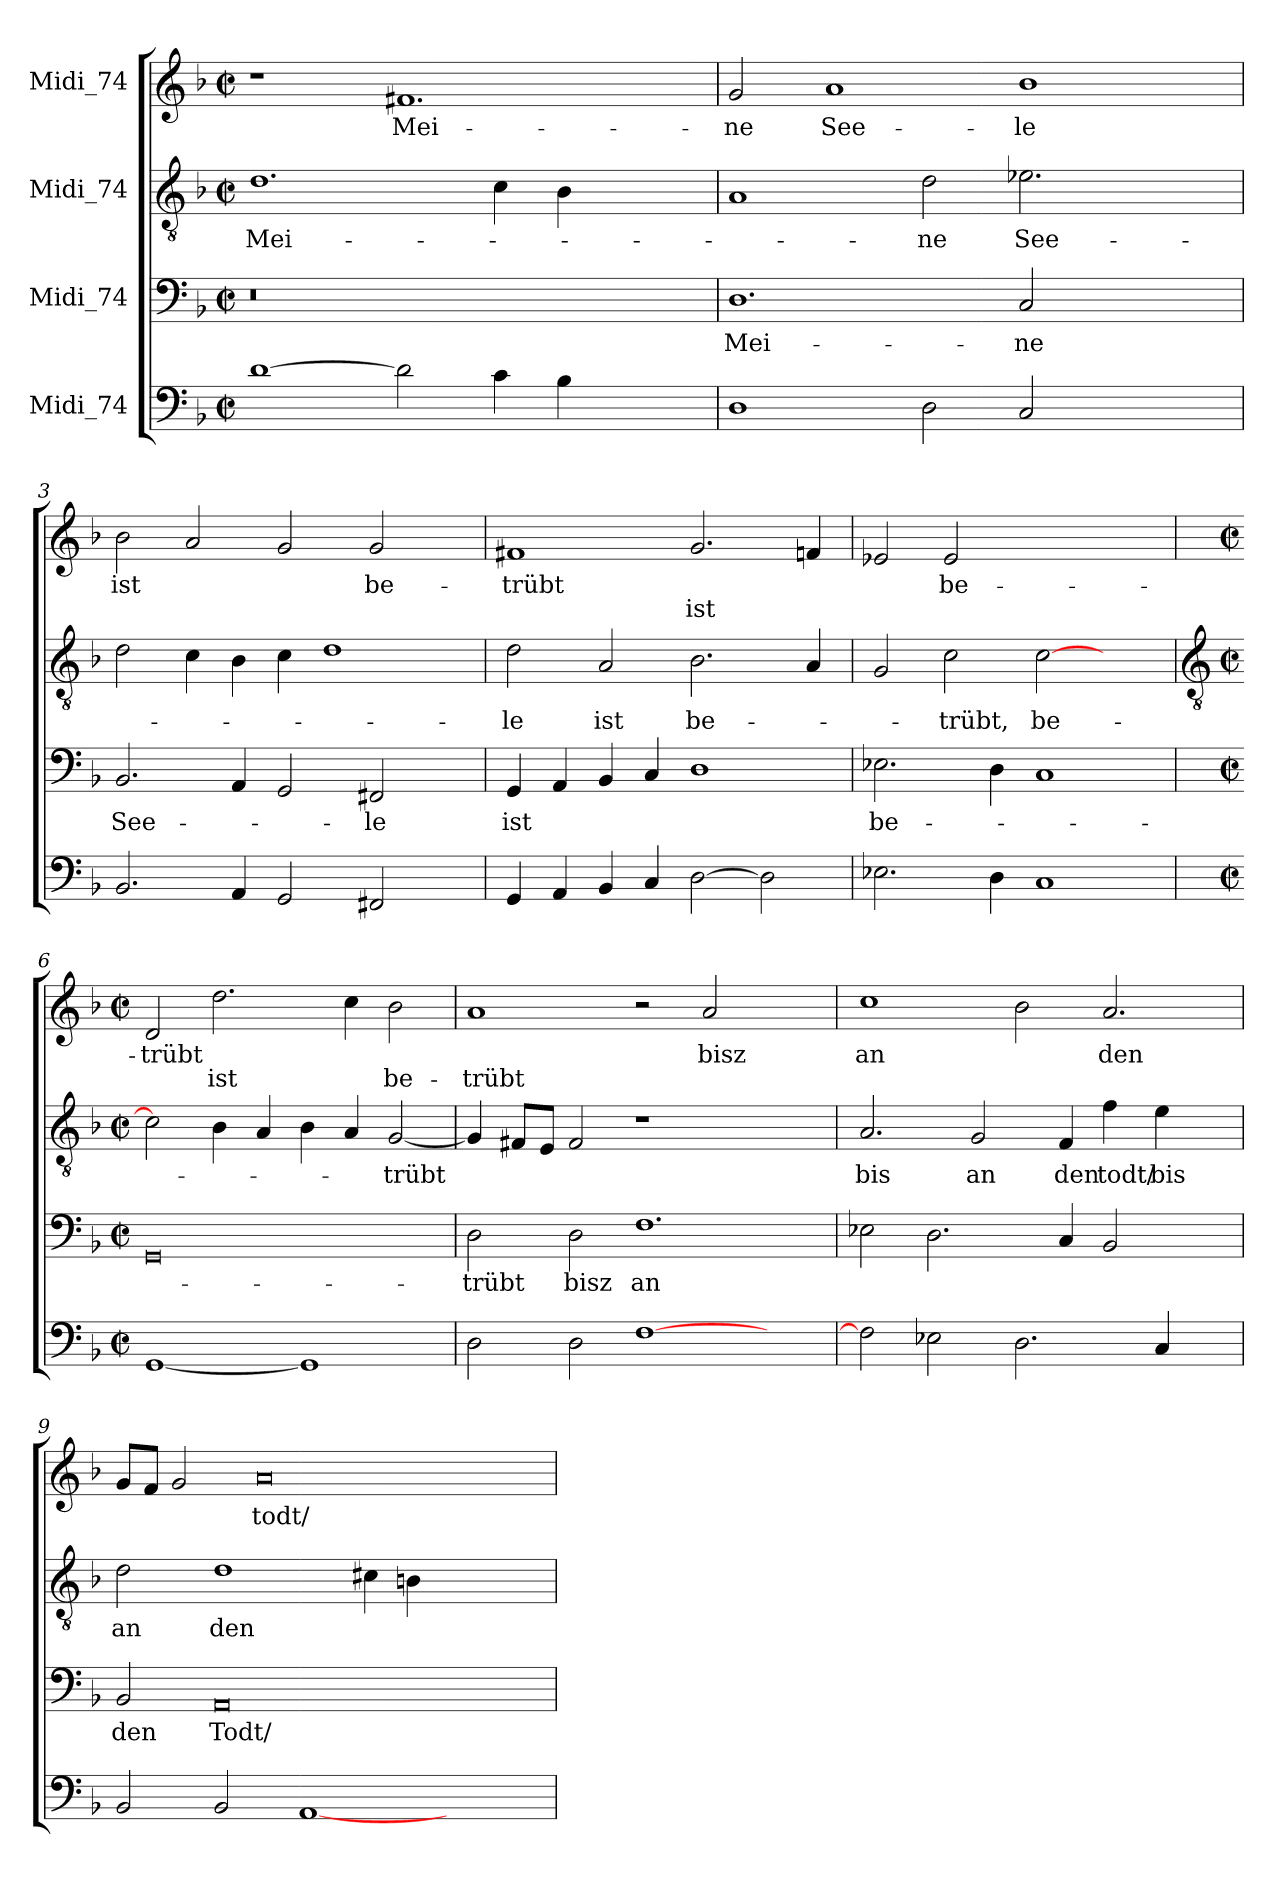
**kern	**kern	**text	**kern	**text	**kern	**text	**text
*part4	*part3	*part3	*part2	*part2	*part1	*part1	*part1
*staff4	*staff3	*staff3	*staff2	*staff2	*staff1	*staff1	*staff1
*I"Midi_74	*I"Midi_74	*	*I"Midi_74	*	*I"Midi_74	*	*
*clefF4	*clefF4	*	*clefGv2	*	*clefG2	*	*
*k[b-]	*k[b-]	*	*k[b-]	*	*k[b-]	*	*
*F:	*F:	*	*F:	*	*F:	*	*
*M4/2	*M4/2	*	*M4/2	*	*M4/2	*	*
*met(c|)	*met(c|)	*	*met(c|)	*	*met(c|)	*	*
=1	=1	=1	=1	=1	=1	=1	=1
!	!	!	!	!LO:LY:b	!	!	!
[1d	0r	.	1.d	Mei-	1r	.	.
!	!	!	!	!	!	!LO:LY:b	!
2d]	.	.	.	.	1.f#X	Mei-	.
4c	.	.	4c	.	.	.	.
4B-	.	.	4B-	.	.	.	.
2ryy	2ryy	.	2ryy	.	.	.	.
=2	=2	=2	=2	=2	=2	=2	=2
!	!	!LO:LY:b	!	!	!	!LO:LY:b	!
1D	1.D	Mei-	1A	.	2g	-ne	.
!	!	!	!	!	!	!LO:LY:b	!
.	.	.	.	.	1a	See-	.
!	!	!	!	!LO:LY:b	!	!	!
2D	.	.	2d	-ne	.	.	.
!	!	!LO:LY:b	!	!LO:LY:b	!	!LO:LY:b	!
2C	2C	-ne	2.e-X	See-	1b-	-le	.
2ryy	2ryy	.	.	.	.	.	.
.	.	.	4ryy	.	.	.	.
=3	=3	=3	=3	=3	=3	=3	=3
!	!	!LO:LY:b	!	!	!	!LO:LY:b	!
2.BB-	2.BB-	See-	2d	.	2b-	ist	.
.	.	.	4c	.	2a	.	.
4AA	4AA	.	4B-	.	.	.	.
2GG	2GG	.	4c	.	2g	.	.
.	.	.	1d	.	.	.	.
!	!	!LO:LY:b	!	!	!	!LO:LY:b	!
2FF#X	2FF#X	-le	.	.	2g	be-	.
4ryy	4ryy	.	.	.	4ryy	.	.
=4	=4	=4	=4	=4	=4	=4	=4
!	!	!LO:LY:b	!	!LO:LY:b	!	!LO:LY:b	!
4GG	4GG	ist	2d	-le	1f#X	-trübt	.
4AA	4AA	.	.	.	.	.	.
!	!	!	!	!LO:LY:b	!	!	!
4BB-	4BB-	.	2A	ist	.	.	.
4C	4C	.	.	.	.	.	.
!	!	!	!	!LO:LY:b	!	!	!LO:LY:b
[2D	1D	.	2.B-	be-	2.g	.	ist
2D]	.	.	.	.	.	.	.
.	.	.	4A	.	4fn	.	.
=5	=5	=5	=5	=5	=5	=5	=5
!	!	!LO:LY:b	!	!	!	!	!
2.E-X	2.E-X	be-	2G	.	2e-X	.	.
!	!	!	!	!LO:LY:b	!	!LO:LY:b	!
.	.	.	2c	-trübt,	2e-	be-	.
4D	4D	.	.	.	.	.	.
!	!	!	!	!LO:LY:b	!	!	!
1C	1C	.	[2c	be-	1ryy	.	.
.	.	.	2ryy	.	.	.	.
!!LO:LB:g=z
=6	=6	=6	=6	=6	=6	=6	=6
*	*	*	*clefGv2	*	*	*	*
*M4/2	*M4/2	*	*M4/2	*	*M4/2	*	*
*met(c|)	*met(c|)	*	*met(c|)	*	*met(c|)	*	*
!	!	!	!	!	!	!LO:LY:b	!
[1GG	0GG	.	2c]	.	2d	-trübt	.
!	!	!	!	!	!	!	!LO:LY:b
.	.	.	4B-	.	2.dd	.	ist
.	.	.	4A	.	.	.	.
1GG]	.	.	4B-	.	.	.	.
.	.	.	4A	.	4cc	.	.
!	!	!	!	!LO:LY:b	!	!	!LO:LY:b
.	.	.	[2G	-trübt	2b-	.	be-
=7	=7	=7	=7	=7	=7	=7	=7
!	!	!LO:LY:b	!	!	!	!	!LO:LY:b
2D	2D	-trübt	4G]	.	1a	.	-trübt
.	.	.	8F#XL	.	.	.	.
.	.	.	8EJ	.	.	.	.
!	!	!LO:LY:b	!	!	!	!	!
2D	2D	bisz	2F#	.	.	.	.
!	!	!LO:LY:b	!	!	!	!	!
[1F	1.F	an	1r	.	2r	.	.
!	!	!	!	!	!	!LO:LY:b	!
.	.	.	.	.	2a	bisz	.
2ryy	.	.	2ryy	.	2ryy	.	.
=8	=8	=8	=8	=8	=8	=8	=8
!	!	!	!	!LO:LY:b	!	!LO:LY:b	!
2F]	2E-X	.	2.A	bis	1cc	an	.
2E-X	2.D	.	.	.	.	.	.
!	!	!	!	!LO:LY:b	!	!	!
.	.	.	2G	an	.	.	.
2.D	.	.	.	.	2b-	.	.
!	!	!	!	!LO:LY:b	!	!	!
.	4C	.	4F	den	.	.	.
!	!	!	!	!LO:LY:b	!	!LO:LY:b	!
.	2BB-	.	4f	todt/	2.a	den	.
!	!	!	!	!LO:LY:b	!	!	!
4C	.	.	4e	bis	.	.	.
4ryy	4ryy	.	4ryy	.	.	.	.
=9	=9	=9	=9	=9	=9	=9	=9
!	!	!LO:LY:b	!	!LO:LY:b	!	!	!
2BB-	2BB-	den	2d	an	8gL	.	.
.	.	.	.	.	8fJ	.	.
.	.	.	.	.	2g	.	.
!	!	!LO:LY:b	!	!LO:LY:b	!	!	!
2BB-	0AA	Todt/	1d	den	.	.	.
!	!	!	!	!	!	!LO:LY:b	!
.	.	.	.	.	0a	todt/	.
[1AA	.	.	.	.	.	.	.
.	.	.	4c#X	.	.	.	.
.	.	.	4Bn	.	.	.	.
2.ryy	.	.	2.ryy	.	.	.	.
.	4ryy	.	.	.	.	.	.
=	=	=	=	=	=	=	=
*-	*-	*-	*-	*-	*-	*-	*-
